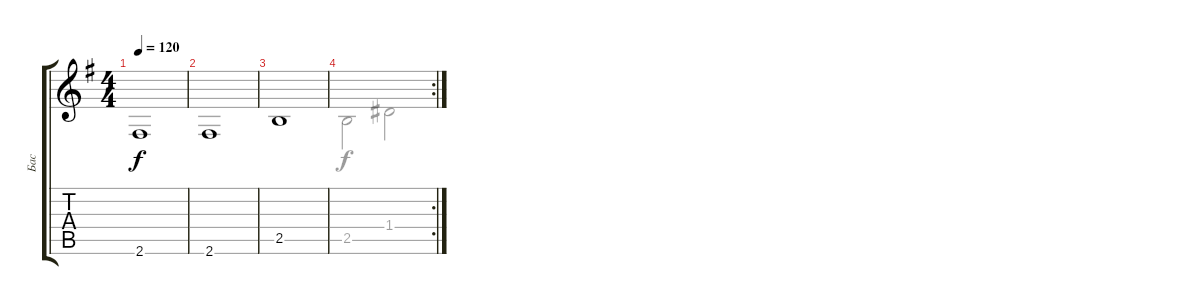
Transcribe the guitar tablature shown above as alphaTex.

\track ("Бас" "Бас") {instrument electricbasspick}
\staff {score tabs}
\tuning (E4 B3 G3 D3 A2 E2) {hide}
\voice
\ts (4 4)
\tempo 120
\clef g2
\ks eminor
2.6.1{dy f} |
2.6.1 |
2.5.1 |
\rc 2
|
\voice
\clef g2
\ottava regular
\simile none
\ks eminor
|
|
|
2.5.2 1.4.2 |
